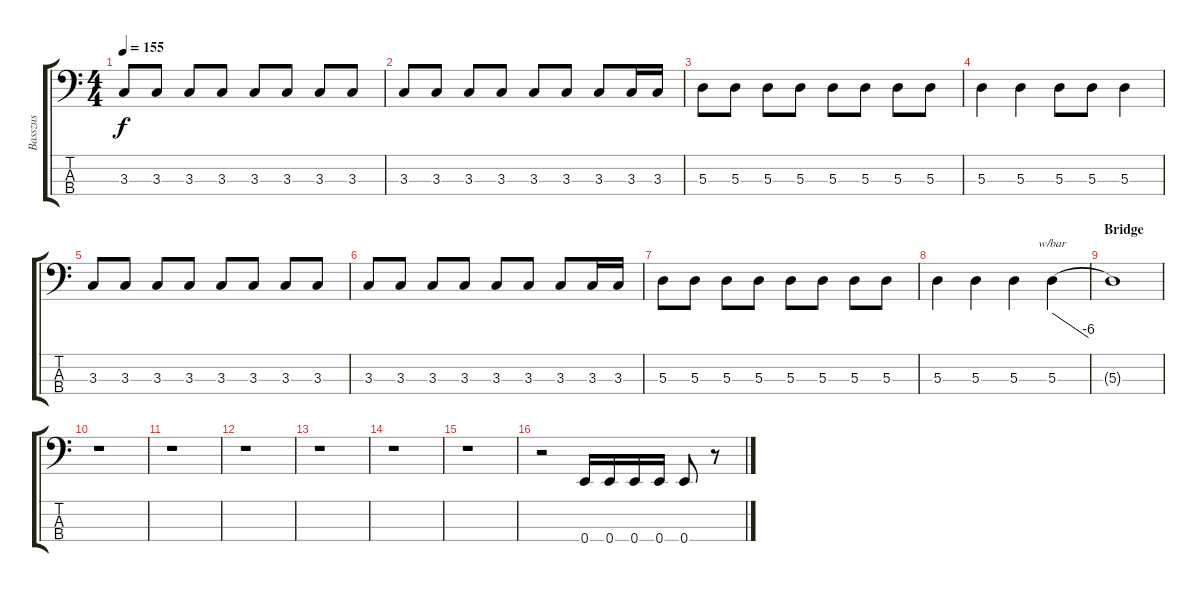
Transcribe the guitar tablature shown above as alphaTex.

\track ("Basszus" "Basszus") {instrument electricbasspick}
\staff {score tabs}
\tuning (G2 D2 A1 E1) {hide}
\ts (4 4)
\tempo 155
\clef f4
\ks c
3.3.8{dy f} 3.3.8 3.3.8 3.3.8 3.3.8 3.3.8 3.3.8 3.3.8 |
3.3.8 3.3.8 3.3.8 3.3.8 3.3.8 3.3.8 3.3.8 3.3.16 3.3.16 |
5.3.8 5.3.8 5.3.8 5.3.8 5.3.8 5.3.8 5.3.8 5.3.8 |
5.3.4 5.3.4 5.3.8 5.3.8 5.3.4 |
3.3.8 3.3.8 3.3.8 3.3.8 3.3.8 3.3.8 3.3.8 3.3.8 |
3.3.8 3.3.8 3.3.8 3.3.8 3.3.8 3.3.8 3.3.8 3.3.16 3.3.16 |
5.3.8 5.3.8 5.3.8 5.3.8 5.3.8 5.3.8 5.3.8 5.3.8 |
5.3.4 5.3.4 5.3.4 5.3.4{tbe (dive default 0 0 60 -24)} |
\section ("" "Bridge")
5.3{t}.1 |
r.1 |
r.1 |
r.1 |
r.1 |
r.1 |
r.1 |
r.2 0.4.16 0.4.16 0.4.16 0.4.16 0.4.8 r.8
